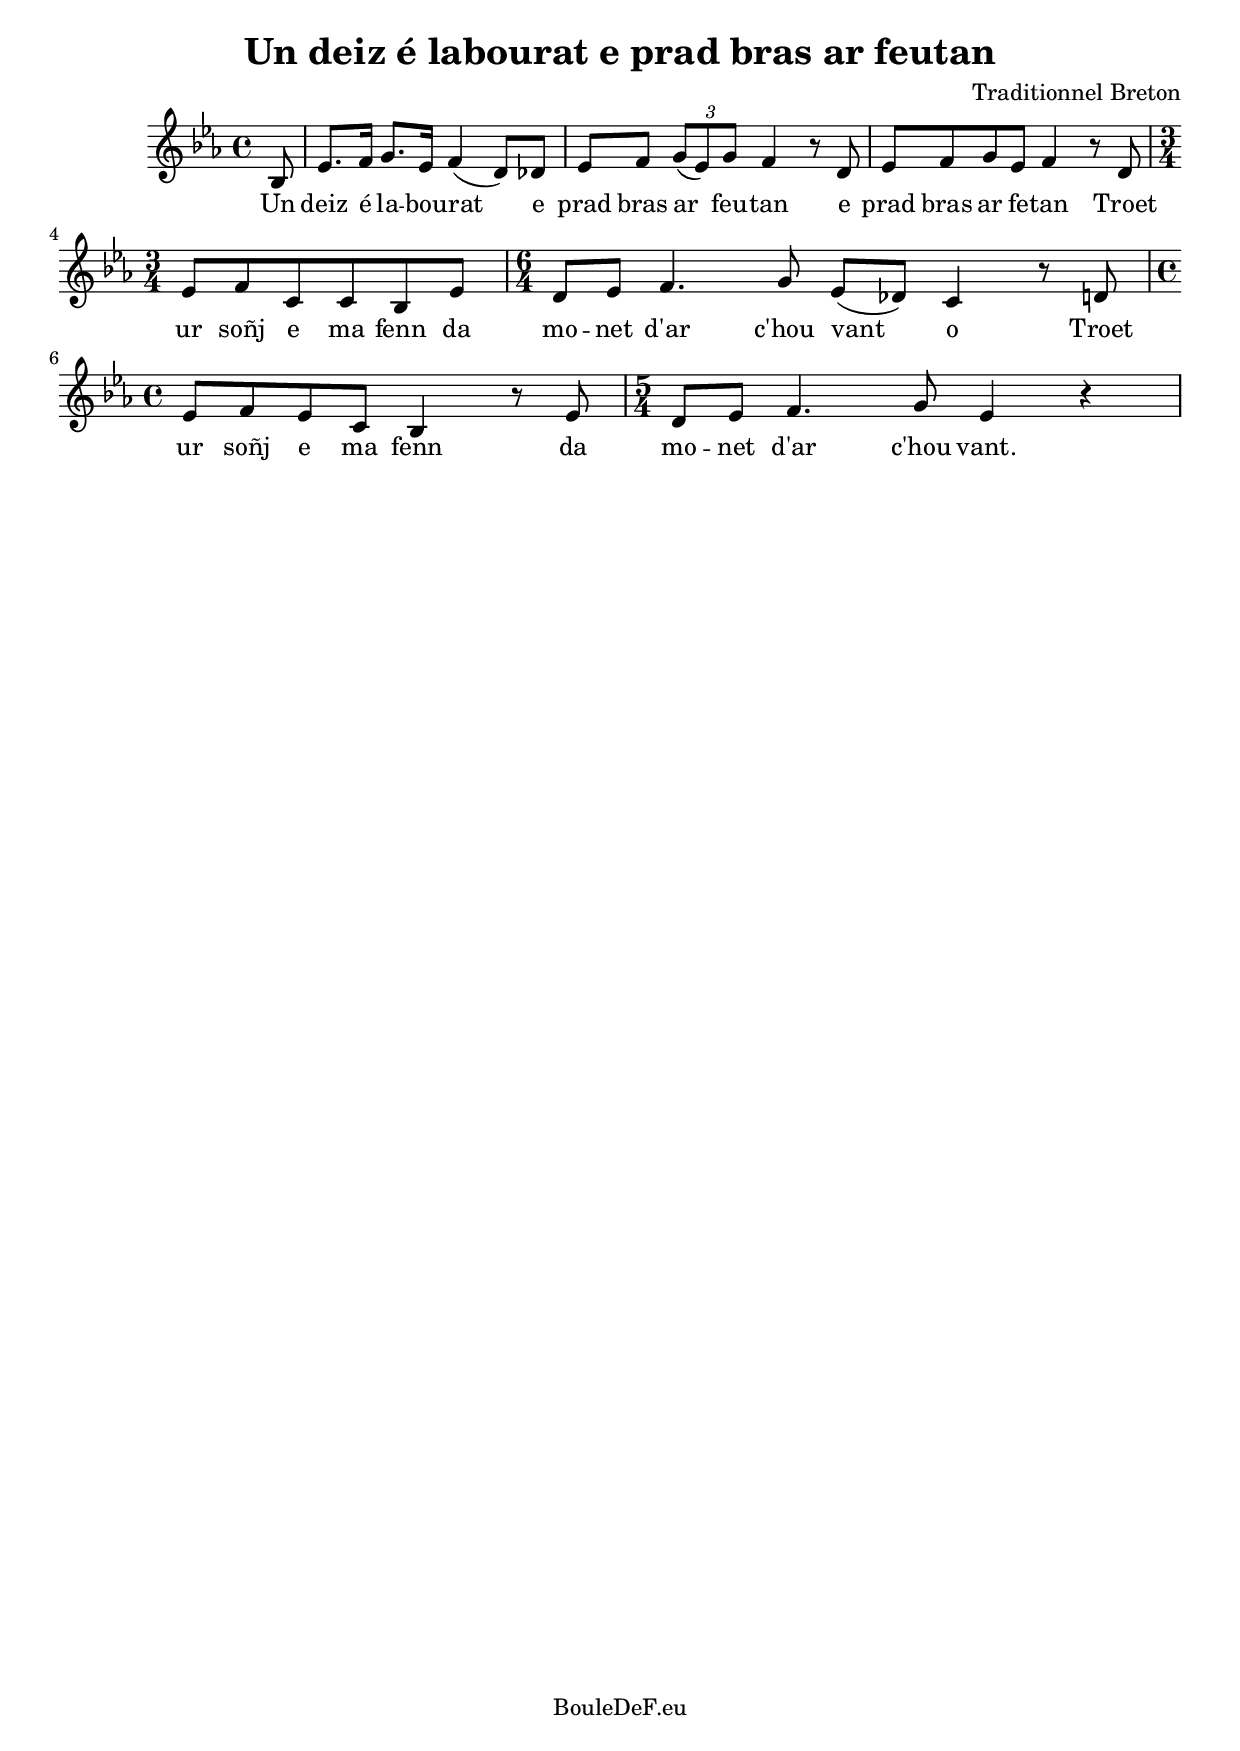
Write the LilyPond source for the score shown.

\version "2.16.2"
\include "italiano.ly"

\header {
	title = "Un deiz é labourat e prad bras ar feutan"
	composer = "Traditionnel Breton"
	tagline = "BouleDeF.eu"
}

\score {
	\new Staff \relative sib {
		\clef "treble"
		\key mib \major
		\time 4/4

		\partial 8 sib8
		| mib8. fa16 sol8. mib16 fa4( re8) reb
		| mib8 fa \times 2/3 { sol( mib) sol } fa4 r8 re
		| mib fa sol mib fa4 r8 re
		\time 3/4
		| mib fa do do sib mib
		\time 6/4
		| re mib fa4. sol8 mib( reb) do4 r8 re
		\time 4/4
		| mib fa mib do sib4 r8 mib
		\time 5/4
		| re mib fa4. sol8 mib4 r
	}
	\addlyrics {
		Un
		| deiz é la -- bou -- rat e
		| prad bras ar feu -- tan e
		| prad bras ar fe -- tan Troet
		| ur soñj e ma fenn da
		| mo -- net d'ar c'hou vant o Troet
		| ur soñj e ma fenn da
		| mo -- net d'ar c'hou vant.
	}
	\layout {}
}
